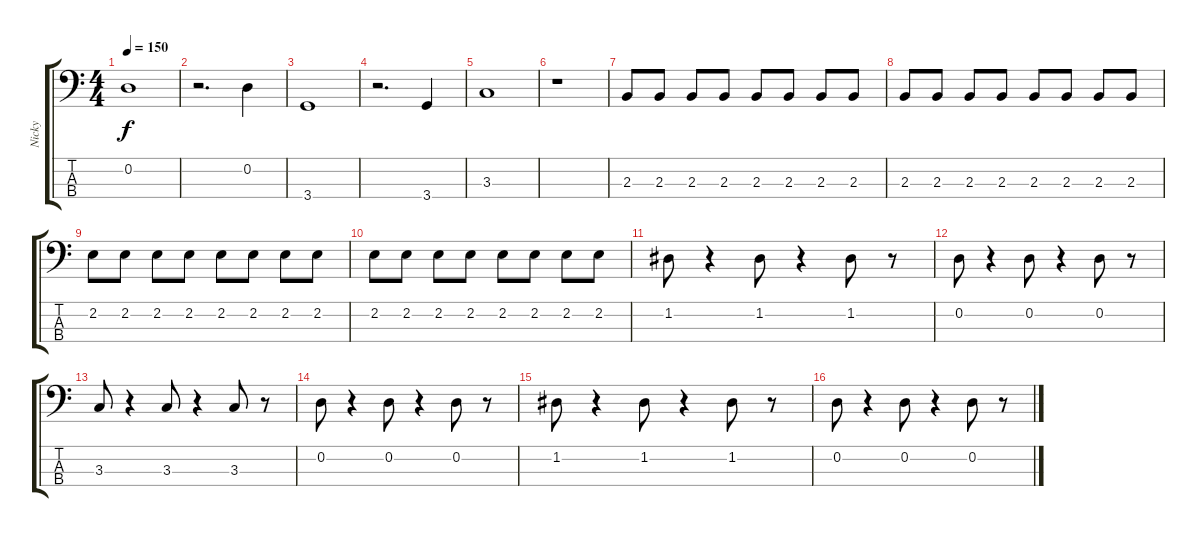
\track ("Nicky" "Nicky") {instrument electricbassfinger}
\staff {score tabs}
\tuning (G2 D2 A1 E1) {hide}
\ts (4 4)
\tempo 150
\clef f4
\ks c
0.2.1{dy f} |
r.2{d} 0.2.4 |
3.4.1 |
r.2{d} 3.4.4 |
3.3.1 |
r.1 |
2.3.8 2.3.8 2.3.8 2.3.8 2.3.8 2.3.8 2.3.8 2.3.8 |
2.3.8 2.3.8 2.3.8 2.3.8 2.3.8 2.3.8 2.3.8 2.3.8 |
2.2.8 2.2.8 2.2.8 2.2.8 2.2.8 2.2.8 2.2.8 2.2.8 |
2.2.8 2.2.8 2.2.8 2.2.8 2.2.8 2.2.8 2.2.8 2.2.8 |
1.2.8 r.4 1.2.8 r.4 1.2.8 r.8 |
0.2.8 r.4 0.2.8 r.4 0.2.8 r.8 |
3.3.8 r.4 3.3.8 r.4 3.3.8 r.8 |
0.2.8 r.4 0.2.8 r.4 0.2.8 r.8 |
1.2.8 r.4 1.2.8 r.4 1.2.8 r.8 |
0.2.8 r.4 0.2.8 r.4 0.2.8 r.8
